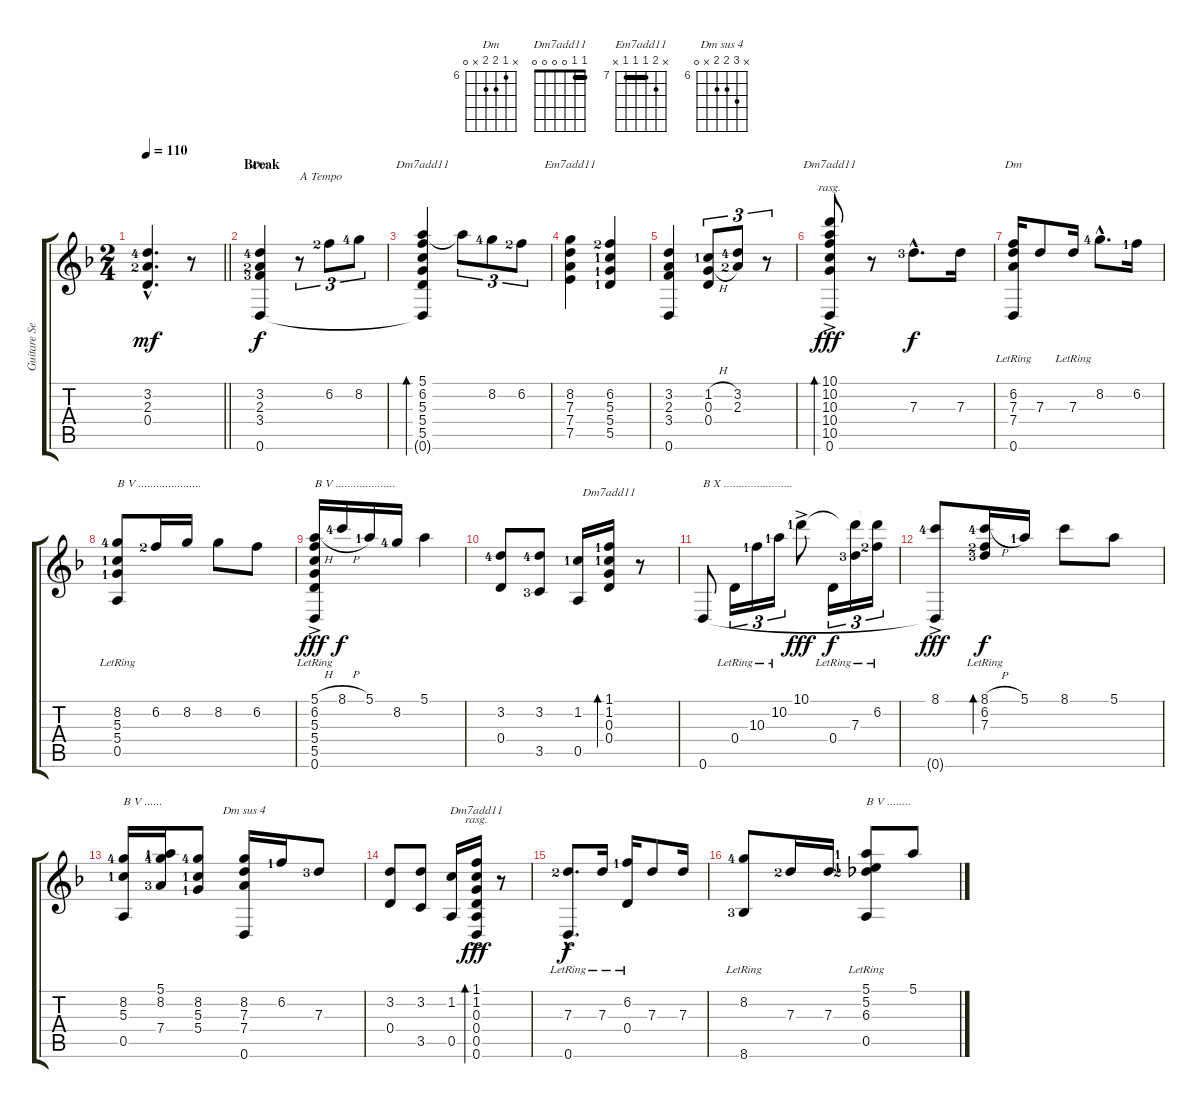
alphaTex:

\track ("Guitare Seule" "Guitare Se") {instrument acousticguitarnylon}
\staff {score tabs}
\tuning (E4 B3 G3 D3 A2 D2) {hide}
\chord ("Dm" x 3 2 3 x 0)
\chord ("Dm7add11" 5 6 5 5 5 x) {firstfret 5 barre 5}
\chord ("Em7add11" x 8 7 7 7 x) {firstfret 7 barre 7}
\chord ("Dm7add11" 10 10 10 10 10 0) {firstfret 10 barre 10}
\chord ("Dm" x 6 7 7 x 0) {firstfret 6}
\chord ("Dm7add11" 1 1 0 0 x x) {barre 1}
\chord ("Dm sus 4" x 8 7 7 x 0) {firstfret 6}
\chord ("Dm7add11" 1 1 0 0 0 0) {barre 1}
\ts (2 4)
\tempo 110
\clef g2
\barLineRight lightlight
\ks dminor
(3.2{hac lf 5} 2.3{hac lf 3} 0.4{hac}).4{d dy mf volume 11 balance 8 instrument acousticguitarnylon} r.8 |
\section ("" "Break")
(3.2{lf 5} 2.3{lf 3} 3.4{lf 4} 0.6).4{ch "Dm" dy f volume 13 balance 8 instrument acousticguitarnylon} r.8{tu (3 2) txt "A Tempo"} 6.2{lf 3}.8{tu (3 2)} 8.2{lf 5}.8{tu (3 2)} |
(5.1 6.2 5.3 5.4 5.5 0.6{t}).4{bd 120 ch "Dm7add11"} 5.1{t}.8{tu (3 2)} 8.2{lf 5}.8{tu (3 2)} 6.2{lf 3}.8{tu (3 2)} |
(8.2 7.3 7.4 7.5).4{ch "Em7add11"} (6.2{lf 3} 5.3{lf 2} 5.4{lf 2} 5.5{lf 2}).4 |
(3.2 2.3 3.4 0.6).4 (1.2{h lf 2} 0.3{h} 0.4).8{tu (3 2)} (3.2{lf 5} 2.3{lf 3}).8{tu (3 2)} r.8{tu (3 2)} |
(10.1{ac} 10.2 10.3 10.4 10.5 0.6).8{bd 120 ch "Dm7add11" rasg ii dy fff} r.8 7.3{hac lf 4}.8{d dy f} 7.3.16 |
(6.2{lr} 7.3 7.4{lr} 0.6).16{ch "Dm"} 7.3.8 7.3{lr}.16 8.2{hac lf 5}.8{d} 6.2{lf 2}.16 |
(8.2{lf 5} 5.3{lr lf 2} 5.4{lr lf 2} 0.5).8{txt "B V ....................."} 6.2{lf 3}.16 8.2.16 8.2.8 6.2.8 |
(5.1{h ac} 6.2{lr} 5.3{lr} 5.4{lr} 5.5{lr} 0.6).16{txt "B V ...................." dy fff} 8.1{h lf 5}.16{dy f} 5.1{lf 2}.16 8.2{lf 5}.16 5.1.4 |
(3.2{lf 5} 0.4).8 (3.2{lf 5} 3.5{lf 4}).8 (1.2{lf 2} 0.5).16 (1.1{lf 2} 1.2{lf 2} 0.3 0.4).16{bd 120 ch "Dm7add11"} r.8 |
0.6.8{txt "B X ......................."} 0.4{lr}.16{tu (3 2)} 10.3{lr lf 2}.16{tu (3 2)} 10.2{lr lf 2}.16{tu (3 2)} 10.1{ac lf 2}.8{dy fff} 0.4{lr}.16{tu (3 2) dy f} (10.1{t} 7.3{lr lf 4}).16{tu (3 2)} (10.1{t} 6.2{lr lf 3}).16{tu (3 2)} |
(8.1{ac lf 5} 0.6{t}).8{dy fff} (8.1{h lf 5} 6.2{lr lf 3} 7.3{lr lf 4}).16{bd 60 dy f} 5.1{lf 2}.16 8.1.8 5.1.8 |
(8.2{lf 5} 5.3{lf 2} 0.5).16{txt "B V ......"} (5.1{lf 2} 8.2{lf 5} 7.4{lf 4}).16 (8.2{lf 5} 5.3{lf 2} 5.4{lf 2}).8 (8.2 7.3 7.4 0.6).16{ch "Dm sus 4"} 6.2{lf 2}.16 7.3{lf 4}.8 |
(3.2 0.4).8 (3.2 3.5).8 (1.2 0.5).16 (1.1{ac} 1.2 0.3 0.4 0.5 0.6).16{bd 60 ch "Dm7add11" rasg ii dy fff} r.8 |
(7.3{hac lf 3} 0.6{lr}).8{d dy f volume 16 balance 8 instrument acousticguitarnylon} 7.3{lr}.16 (6.2{lr lf 2} 0.4).16 7.3.8 7.3.16 |
(8.2{lr lf 5} 8.6{lf 4}).8 7.3{lf 3}.16 7.3.16 (5.1{lf 2} 5.2{lr lf 2} 6.3{lr lf 3} 0.5).8{txt "B V ........"} 5.1.8
